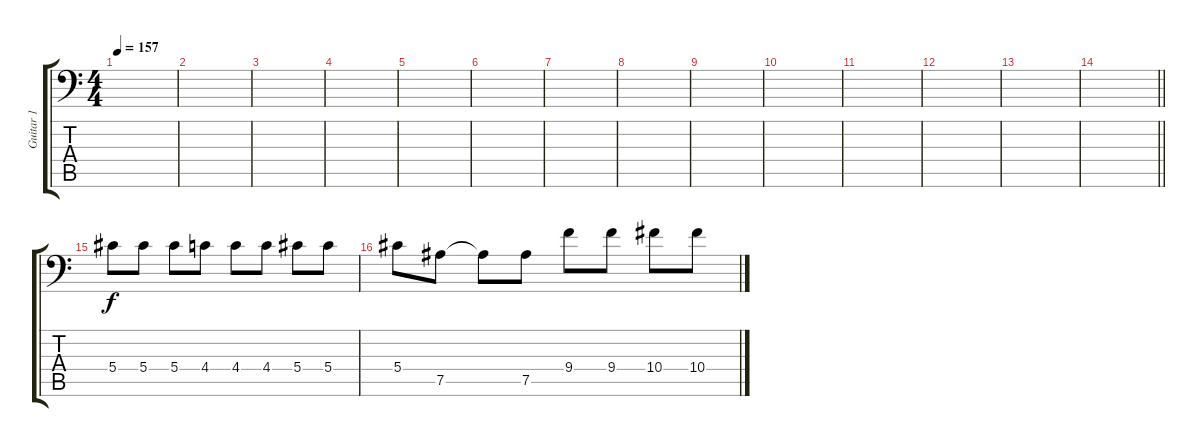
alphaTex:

\track ("Guitar 1" "Guitar 1") {instrument distortionguitar}
\staff {score tabs}
\tuning (Bb3 F3 Db3 Ab2 Eb2 Bb1) {hide}
\ts (4 4)
\tempo 157
\clef f4
\ks c
|
|
|
|
|
|
|
|
|
|
|
|
|
\barLineRight lightlight
|
\section ("" "")
5.4.8 5.4.8 5.4.8 4.4.8 4.4.8 4.4.8 5.4.8 5.4.8 |
5.4.8 7.5.8 7.5{t}.8 7.5.8 9.4.8 9.4.8 10.4.8 10.4.8
